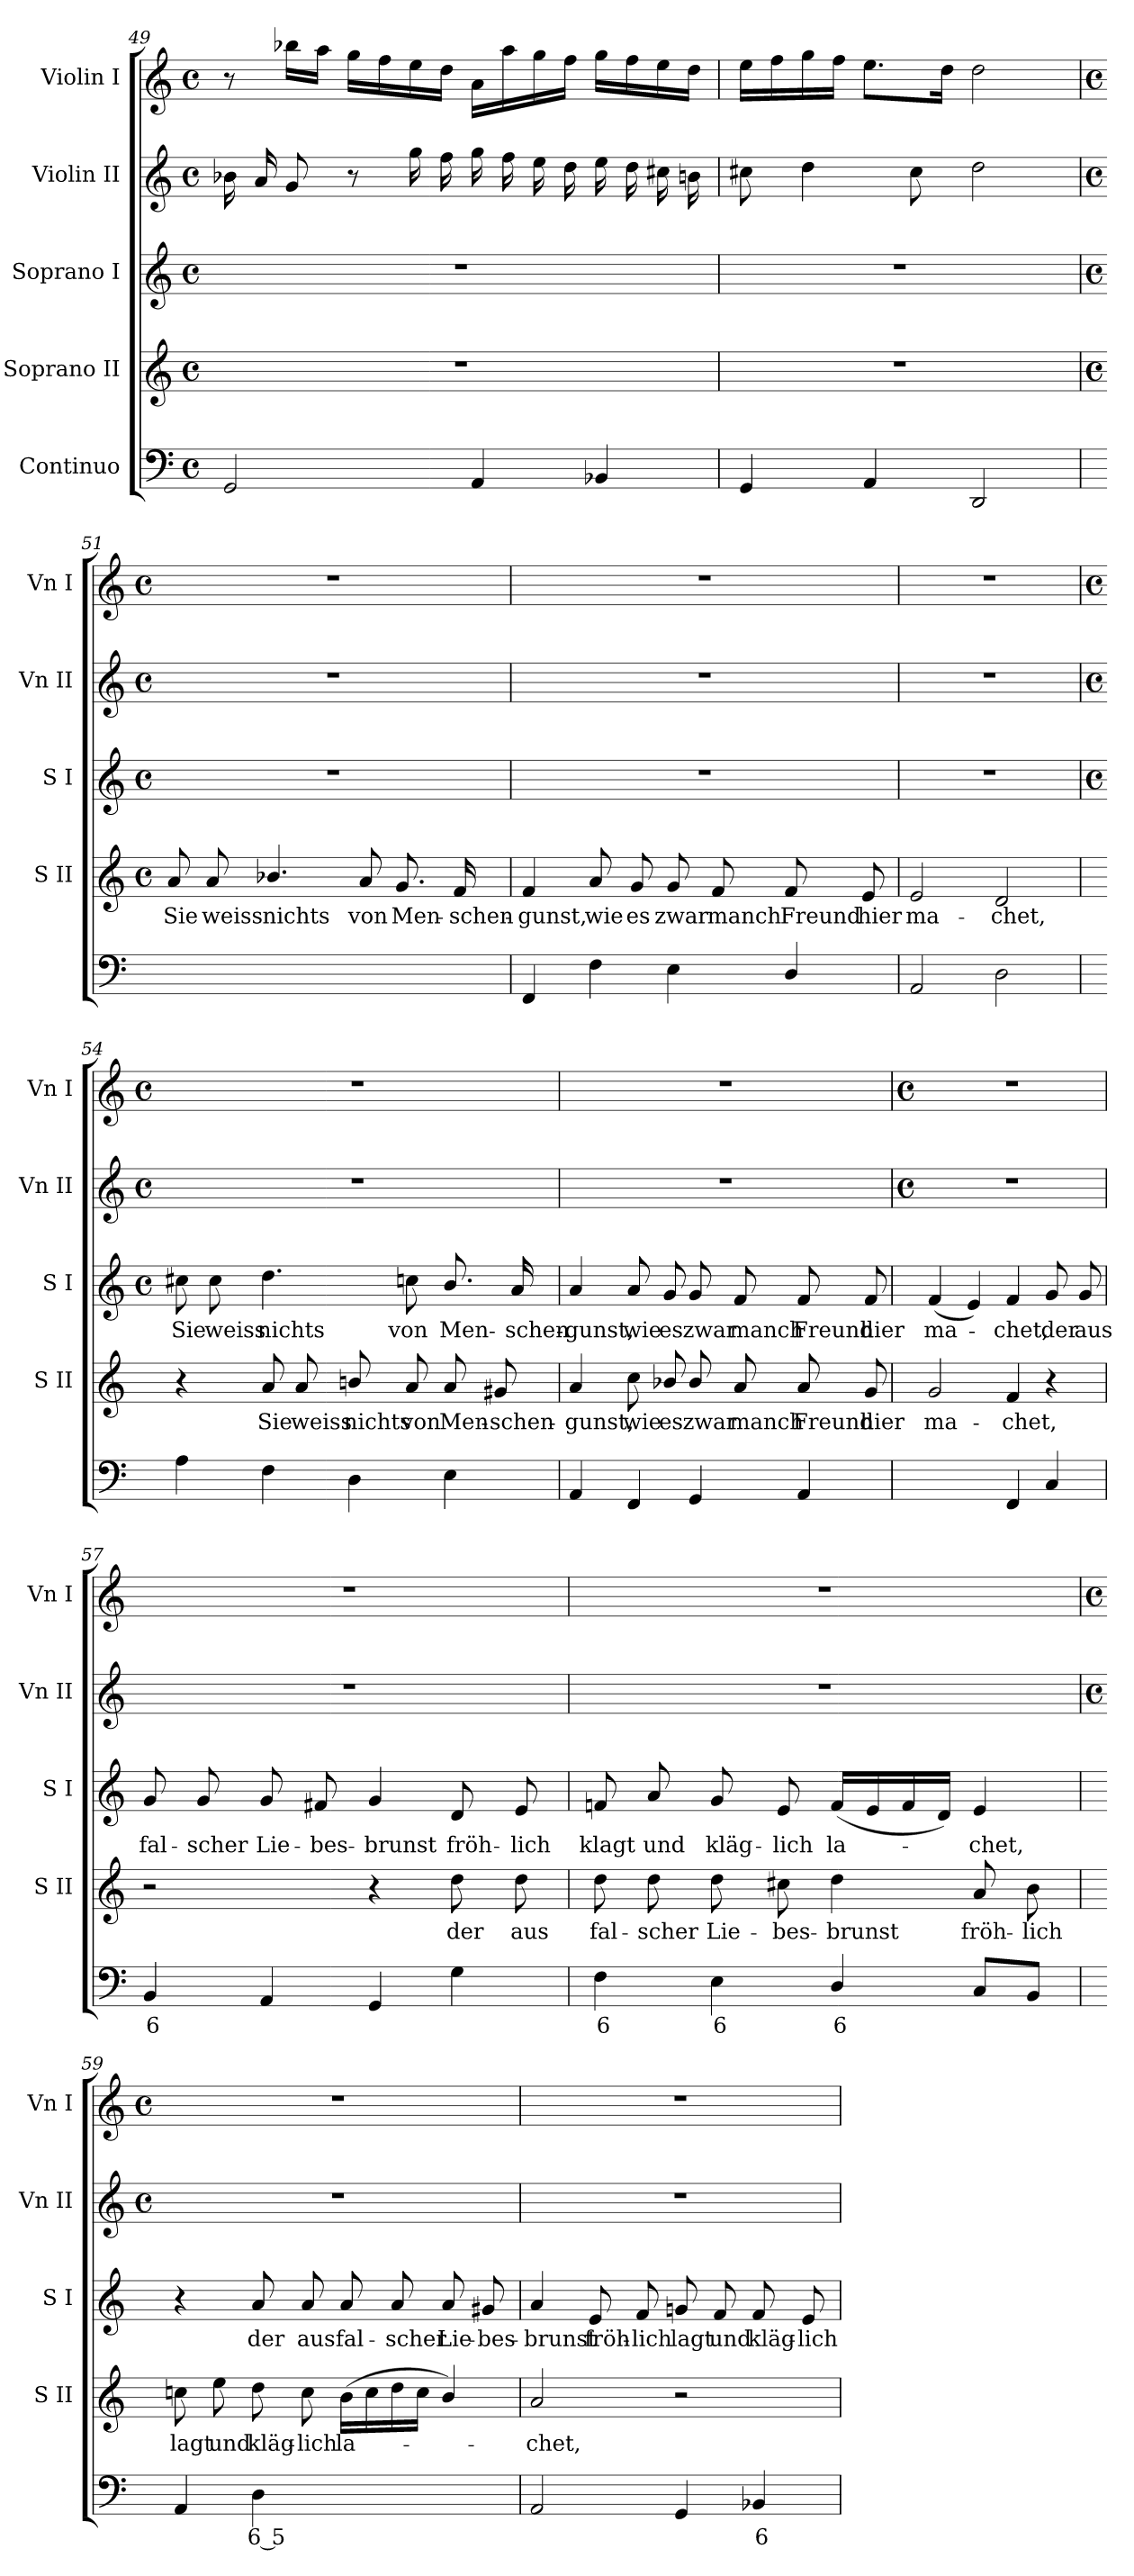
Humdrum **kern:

**kern	**text	**text	**kern	**text	**kern	**text	**kern	**kern
*part5	*part5	*part5	*part4	*part4	*part3	*part3	*part2	*part1
*staff5	*staff5	*staff5	*staff4	*staff4	*staff3	*staff3	*staff2	*staff1
*I"Continuo	*	*	*I"Soprano II	*	*I"Soprano I	*	*I"Violin II	*I"Violin I
*	*	*	*I'S II	*	*I'S I	*	*I'Vn II	*I'Vn I
*clefF4	*	*	*clefG2	*	*clefG2	*	*clefG2	*clefG2
*k[]	*	*	*k[]	*	*k[]	*	*k[]	*k[]
*C:	*	*	*C:	*	*C:	*	*C:	*C:
*M4/4	*	*	*M4/4	*	*M4/4	*	*M4/4	*M4/4
*met(c)	*	*	*met(c)	*	*met(c)	*	*met(c)	*met(c)
=49	=49	=49	=49	=49	=49	=49	=49	=49
2GG	.	.	1r	.	1r	.	16b-XLL	8r
.	.	.	.	.	.	.	16a	.
.	.	.	.	.	.	.	8gJ	16bb-XLL
.	.	.	.	.	.	.	.	16aaJJ
.	.	.	.	.	.	.	8r	16ggLL
.	.	.	.	.	.	.	.	16ff
.	.	.	.	.	.	.	16ggLL	16ee
.	.	.	.	.	.	.	16ffJJ	16ddJJ
4AA	.	.	.	.	.	.	16ggLL	16aLL
.	.	.	.	.	.	.	16ff	16aa
.	.	.	.	.	.	.	16ee	16gg
.	.	.	.	.	.	.	16ddJJ	16ffJJ
4BB-X	.	.	.	.	.	.	16eeLL	16ggLL
.	.	.	.	.	.	.	16dd	16ff
.	.	.	.	.	.	.	16cc#X	16ee
.	.	.	.	.	.	.	16bnJJ	16ddJJ
=50	=50	=50	=50	=50	=50	=50	=50	=50
4GG	.	.	1r	.	1r	.	8cc#X	16eeLL
.	.	.	.	.	.	.	.	16ff
.	.	.	.	.	.	.	4dd	16gg
.	.	.	.	.	.	.	.	16ffJJ
4AA	.	.	.	.	.	.	.	8.eeL
.	.	.	.	.	.	.	8cc#	.
.	.	.	.	.	.	.	.	16ddJ
2DD	.	.	.	.	.	.	2dd	2dd
!!LO:LB:g=z
=51	=51	=51	=51	=51	=51	=51	=51	=51
*	*	*	*k[]	*	*	*	*	*
*	*	*	*C:	*	*	*	*	*
*	*	*	*M4/4	*	*M4/4	*	*M4/4	*M4/4
*	*	*	*met(c)	*	*met(c)	*	*met(c)	*met(c)
!	!LO:LY:b	!	!	!LO:LY:b	!	!	!	!
[4D/yy	5	.	8a	Sie	1r	.	1r	1r
!	!	!	!	!LO:LY:b	!	!	!	!
.	.	.	8a	weiss	.	.	.	.
!	!LO:LY:b	!	!	!LO:LY:b	!	!	!	!
4D/yy]	6	.	4.b-X/	nichts	.	.	.	.
!	!LO:LY:b	!LO:LY:b	!	!	!	!	!	!
[4Cyy	7	3	.	.	.	.	.	.
!	!	!	!	!LO:LY:b	!	!	!	!
.	.	.	8a	von	.	.	.	.
!	!LO:LY:b	!LO:LY:b	!	!LO:LY:b	!	!	!	!
4Cyy]	6	4	8.g	Men-	.	.	.	.
!	!	!	!	!LO:LY:b	!	!	!	!
.	.	.	16f	-schen-	.	.	.	.
=52	=52	=52	=52	=52	=52	=52	=52	=52
!	!	!	!	!LO:LY:b	!	!	!	!
4FF	.	.	4f	-gunst,	1r	.	1r	1r
!	!	!	!	!LO:LY:b	!	!	!	!
4F	.	.	8a	wie	.	.	.	.
!	!	!	!	!LO:LY:b	!	!	!	!
.	.	.	8g	es	.	.	.	.
!	!	!	!	!LO:LY:b	!	!	!	!
4E	.	.	8g	zwar	.	.	.	.
!	!	!	!	!LO:LY:b	!	!	!	!
.	.	.	8f	manch	.	.	.	.
!	!	!	!	!LO:LY:b	!	!	!	!
4D/	.	.	8f	Freund	.	.	.	.
!	!	!	!	!LO:LY:b	!	!	!	!
.	.	.	8e	hier	.	.	.	.
=53	=53	=53	=53	=53	=53	=53	=53	=53
!	!	!	!	!LO:LY:b	!	!	!	!
2AA	.	.	2e	ma-	1r	.	1r	1r
!	!	!	!	!LO:LY:b	!	!	!	!
2D	.	.	2d	-chet,	.	.	.	.
!!LO:LB:g=z
=54	=54	=54	=54	=54	=54	=54	=54	=54
*	*	*	*	*	*k[]	*	*	*
*	*	*	*	*	*C:	*	*	*
*	*	*	*	*	*M4/4	*	*M4/4	*M4/4
*	*	*	*	*	*met(c)	*	*met(c)	*met(c)
!	!	!	!	!	!	!LO:LY:b	!	!
4A	.	.	4r	.	8cc#X	Sie	1r	1r
!	!	!	!	!	!	!LO:LY:b	!	!
.	.	.	.	.	8cc#	weiss	.	.
!	!	!	!	!LO:LY:b	!	!LO:LY:b	!	!
4F	.	.	8a	Sie	4.dd	nichts	.	.
!	!	!	!	!LO:LY:b	!	!	!	!
.	.	.	8a	weiss	.	.	.	.
!	!	!	!	!LO:LY:b	!	!	!	!
4D	.	.	8bn/	nichts	.	.	.	.
!	!	!	!	!LO:LY:b	!	!LO:LY:b	!	!
.	.	.	8a	von	8ccn	von	.	.
!	!	!	!	!LO:LY:b	!	!LO:LY:b	!	!
4E	.	.	8a	Men-	8.b/	Men-	.	.
!	!	!	!	!LO:LY:b	!	!	!	!
.	.	.	8g#X	-schen-	.	.	.	.
!	!	!	!	!	!	!LO:LY:b	!	!
.	.	.	.	.	16a	-schen-	.	.
=55	=55	=55	=55	=55	=55	=55	=55	=55
!	!	!	!	!LO:LY:b	!	!LO:LY:b	!	!
4AA	.	.	4a	-gunst,	4a	-gunst,	1r	1r
!	!	!	!	!LO:LY:b	!	!LO:LY:b	!	!
4FF	.	.	8cc	wie	8a	wie	.	.
!	!	!	!	!LO:LY:b	!	!LO:LY:b	!	!
.	.	.	8b-X/	es	8g	es	.	.
!	!	!	!	!LO:LY:b	!	!LO:LY:b	!	!
4GG	.	.	8b-/	zwar	8g	zwar	.	.
!	!	!	!	!LO:LY:b	!	!LO:LY:b	!	!
.	.	.	8a	manch	8f	manch	.	.
!	!	!	!	!LO:LY:b	!	!LO:LY:b	!	!
4AA	.	.	8a	Freund	8f	Freund	.	.
!	!	!	!	!LO:LY:b	!	!LO:LY:b	!	!
.	.	.	8g	hier	8f	hier	.	.
!!LO:LB:g=z
=56	=56	=56	=56	=56	=56	=56	=56	=56
*	*	*	*	*	*	*	*M4/4	*M4/4
*	*	*	*	*	*	*	*met(c)	*met(c)
!	!LO:LY:b	!	!	!LO:LY:b	!	!LO:LY:b	!	!
[4Cyy	4	.	2g	ma-	(<4f	ma-	1r	1r
!	!LO:LY:b	!	!	!	!	!	!	!
4Cyy]	3	.	.	.	4e)	.	.	.
!	!	!	!	!LO:LY:b	!	!LO:LY:b	!	!
4FF	.	.	4f	-chet,	4f	chet,	.	.
!	!	!	!	!	!	!LO:LY:b	!	!
4C	.	.	4r	.	8g	der	.	.
!	!	!	!	!	!	!LO:LY:b	!	!
.	.	.	.	.	8g	aus	.	.
=57	=57	=57	=57	=57	=57	=57	=57	=57
!	!LO:LY:b	!	!	!	!	!LO:LY:b	!	!
4BB	6	.	2r	.	8g	fal-	1r	1r
!	!	!	!	!	!	!LO:LY:b	!	!
.	.	.	.	.	8g	-scher	.	.
!	!	!	!	!	!	!LO:LY:b	!	!
4AA	.	.	.	.	8g	Lie-	.	.
!	!	!	!	!	!	!LO:LY:b	!	!
.	.	.	.	.	8f#X	-bes-	.	.
!	!	!	!	!	!	!LO:LY:b	!	!
4GG	.	.	4r	.	4g	-brunst	.	.
!	!	!	!	!LO:LY:b	!	!LO:LY:b	!	!
4G	.	.	8dd	der	8d	fröh-	.	.
!	!	!	!	!LO:LY:b	!	!LO:LY:b	!	!
.	.	.	8dd	aus	8e	-lich	.	.
=58	=58	=58	=58	=58	=58	=58	=58	=58
!	!LO:LY:b	!	!	!LO:LY:b	!	!LO:LY:b	!	!
4F	6	.	8dd	fal-	8fn	klagt	1r	1r
!	!	!	!	!LO:LY:b	!	!LO:LY:b	!	!
.	.	.	8dd	-scher	8a	und	.	.
!	!LO:LY:b	!	!	!LO:LY:b	!	!LO:LY:b	!	!
4E	6	.	8dd	Lie-	8g	kläg-	.	.
!	!	!	!	!LO:LY:b	!	!LO:LY:b	!	!
.	.	.	8cc#X	-bes-	8e	-lich	.	.
!	!LO:LY:b	!	!	!LO:LY:b	!	!LO:LY:b	!	!
4D/	6	.	4dd	-brunst	(<16fLL	la-	.	.
.	.	.	.	.	16e	.	.	.
.	.	.	.	.	16f	.	.	.
.	.	.	.	.	16dJJ)	.	.	.
!	!	!	!	!LO:LY:b	!	!LO:LY:b	!	!
8CL	.	.	8a	fröh-	4e	chet,	.	.
!	!	!	!	!LO:LY:b	!	!	!	!
8BBJ	.	.	8b	-lich	.	.	.	.
!!LO:LB:g=z
=59	=59	=59	=59	=59	=59	=59	=59	=59
*	*	*	*	*	*	*	*M4/4	*M4/4
*	*	*	*	*	*	*	*met(c)	*met(c)
!	!	!	!	!LO:LY:b	!	!	!	!
4AA	.	.	8ccn	lagt	4r	.	1r	1r
!	!	!	!	!LO:LY:b	!	!	!	!
.	.	.	8ee	und	.	.	.	.
!	!LO:LY:b	!	!	!LO:LY:b	!	!LO:LY:b	!	!
4D	6 5	.	8dd	kläg-	8a	der	.	.
!	!	!	!	!LO:LY:b	!	!LO:LY:b	!	!
.	.	.	8cc	-lich	8a	aus	.	.
!	!LO:LY:b	!	!	!LO:LY:b	!	!LO:LY:b	!	!
[4Eyy	4	.	(>16bLL	la-	8a	fal-	.	.
.	.	.	16cc	.	.	.	.	.
!	!	!	!	!	!	!LO:LY:b	!	!
.	.	.	16dd	.	8a	-scher	.	.
.	.	.	16ccJJ	.	.	.	.	.
!	!	!	!	!	!	!LO:LY:b	!	!
4Eyy]	.	.	4b/)	.	8a	Lie-	.	.
!	!	!	!	!	!	!LO:LY:b	!	!
.	.	.	.	.	8g#X	-bes-	.	.
=60	=60	=60	=60	=60	=60	=60	=60	=60
!	!	!	!	!LO:LY:b	!	!LO:LY:b	!	!
2AA	.	.	2a	chet,	4a	-brunst	1r	1r
!	!	!	!	!	!	!LO:LY:b	!	!
.	.	.	.	.	8e	fröh-	.	.
!	!	!	!	!	!	!LO:LY:b	!	!
.	.	.	.	.	8f	-lich	.	.
!	!	!	!	!	!	!LO:LY:b	!	!
4GG	.	.	2r	.	8gn	lagt	.	.
!	!	!	!	!	!	!LO:LY:b	!	!
.	.	.	.	.	8f	und	.	.
!	!LO:LY:b	!	!	!	!	!LO:LY:b	!	!
4BB-X	6	.	.	.	8f	kläg-	.	.
!	!	!	!	!	!	!LO:LY:b	!	!
.	.	.	.	.	8e	-lich	.	.
=	=	=	=	=	=	=	=	=
*-	*-	*-	*-	*-	*-	*-	*-	*-
